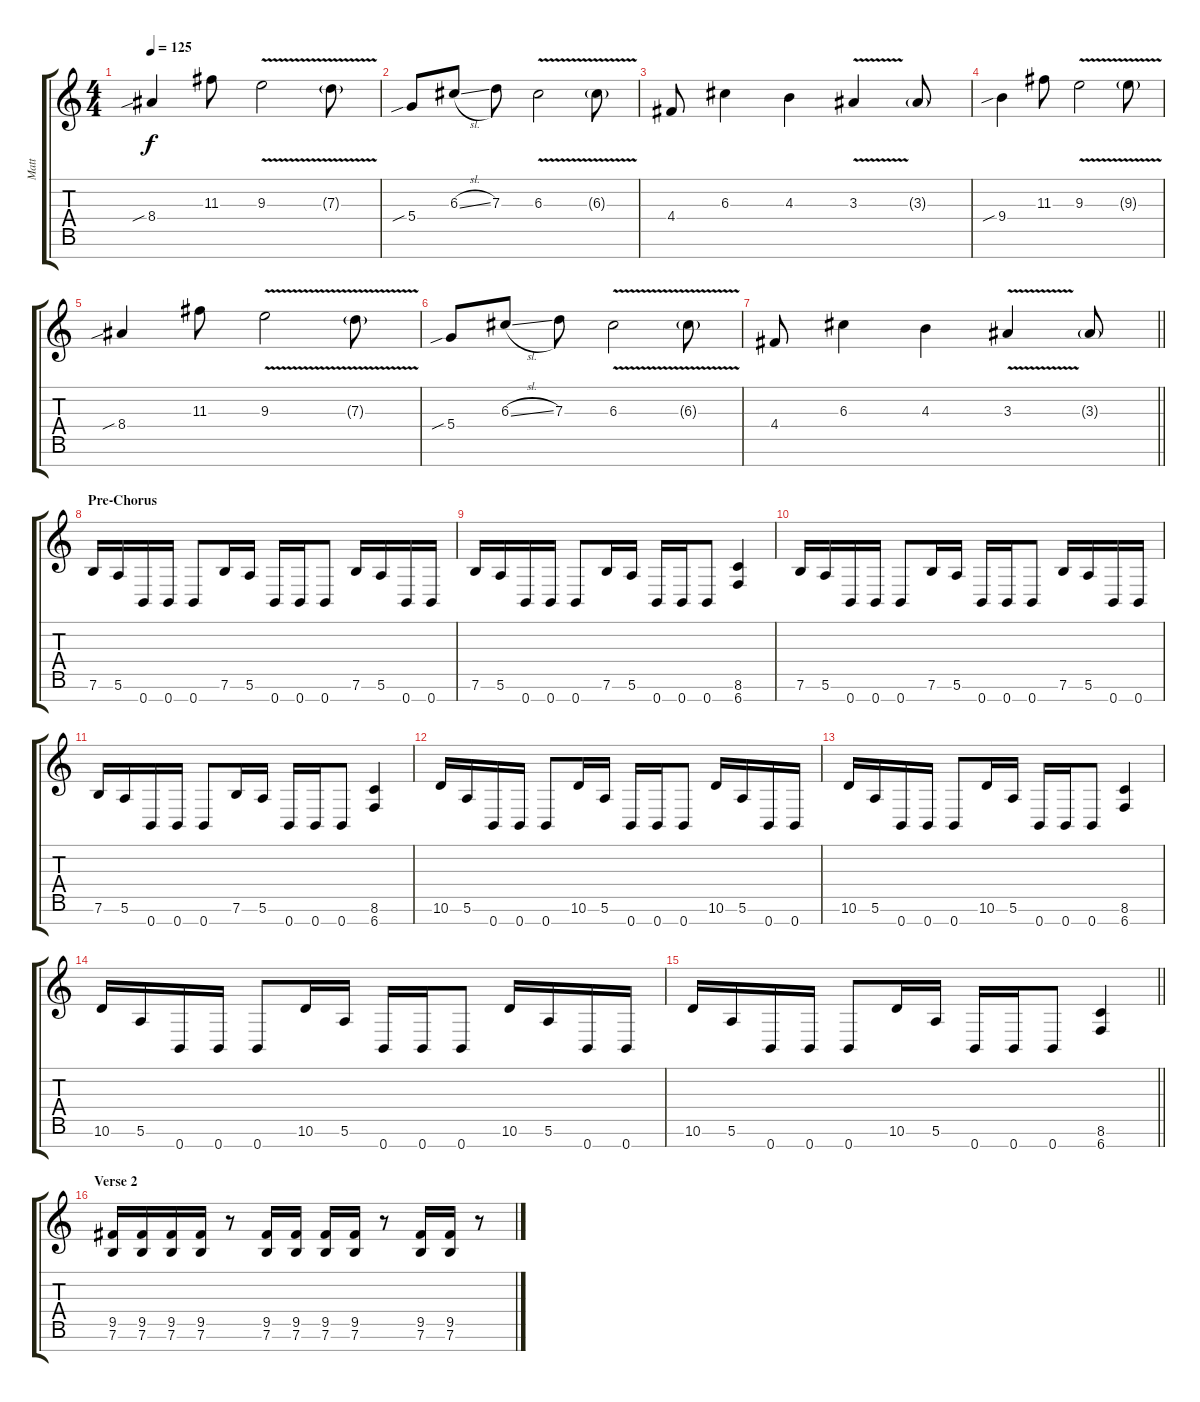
\track ("Matt" "Matt") {instrument distortionguitar}
\staff {score tabs}
\tuning (E4 B3 G3 D3 A2 E2 B1) {hide}
\ts (4 4)
\tempo 125
\clef g2
\ks c
8.4{sib}.4{dy f} 11.3.8 9.3{v}.2 7.3{v g}.8 |
5.4{sib}.8 6.3{sl}.8 7.3.8 6.3{v}.2 6.3{v g}.8 |
4.4.8 6.3.4 4.3.4 3.3{v}.4 3.3{g}.8 |
9.4{sib}.4 11.3.8 9.3{v}.2 9.3{v g}.8 |
8.4{sib}.4 11.3.8 9.3{v}.2 7.3{v g}.8 |
5.4{sib}.8 6.3{sl}.8 7.3.8 6.3{v}.2 6.3{v g}.8 |
\barLineRight lightlight
4.4.8 6.3.4 4.3.4 3.3{v}.4 3.3{g}.8 |
\section ("" "Pre-Chorus")
7.6.16 5.6.16 0.7.16 0.7.16 0.7.8 7.6.16 5.6.16 0.7.16 0.7.16 0.7.8 7.6.16 5.6.16 0.7.16 0.7.16 |
7.6.16 5.6.16 0.7.16 0.7.16 0.7.8 7.6.16 5.6.16 0.7.16 0.7.16 0.7.8 (8.6 6.7).4 |
7.6.16 5.6.16 0.7.16 0.7.16 0.7.8 7.6.16 5.6.16 0.7.16 0.7.16 0.7.8 7.6.16 5.6.16 0.7.16 0.7.16 |
7.6.16 5.6.16 0.7.16 0.7.16 0.7.8 7.6.16 5.6.16 0.7.16 0.7.16 0.7.8 (8.6 6.7).4 |
10.6.16 5.6.16 0.7.16 0.7.16 0.7.8 10.6.16 5.6.16 0.7.16 0.7.16 0.7.8 10.6.16 5.6.16 0.7.16 0.7.16 |
10.6.16 5.6.16 0.7.16 0.7.16 0.7.8 10.6.16 5.6.16 0.7.16 0.7.16 0.7.8 (8.6 6.7).4 |
10.6.16 5.6.16 0.7.16 0.7.16 0.7.8 10.6.16 5.6.16 0.7.16 0.7.16 0.7.8 10.6.16 5.6.16 0.7.16 0.7.16 |
\barLineRight lightlight
10.6.16 5.6.16 0.7.16 0.7.16 0.7.8 10.6.16 5.6.16 0.7.16 0.7.16 0.7.8 (8.6 6.7).4 |
\section ("" "Verse 2")
(9.5 7.6).16 (9.5 7.6).16 (9.5 7.6).16 (9.5 7.6).16 r.8 (9.5 7.6).16 (9.5 7.6).16 (9.5 7.6).16 (9.5 7.6).16 r.8 (9.5 7.6).16 (9.5 7.6).16 r.8
